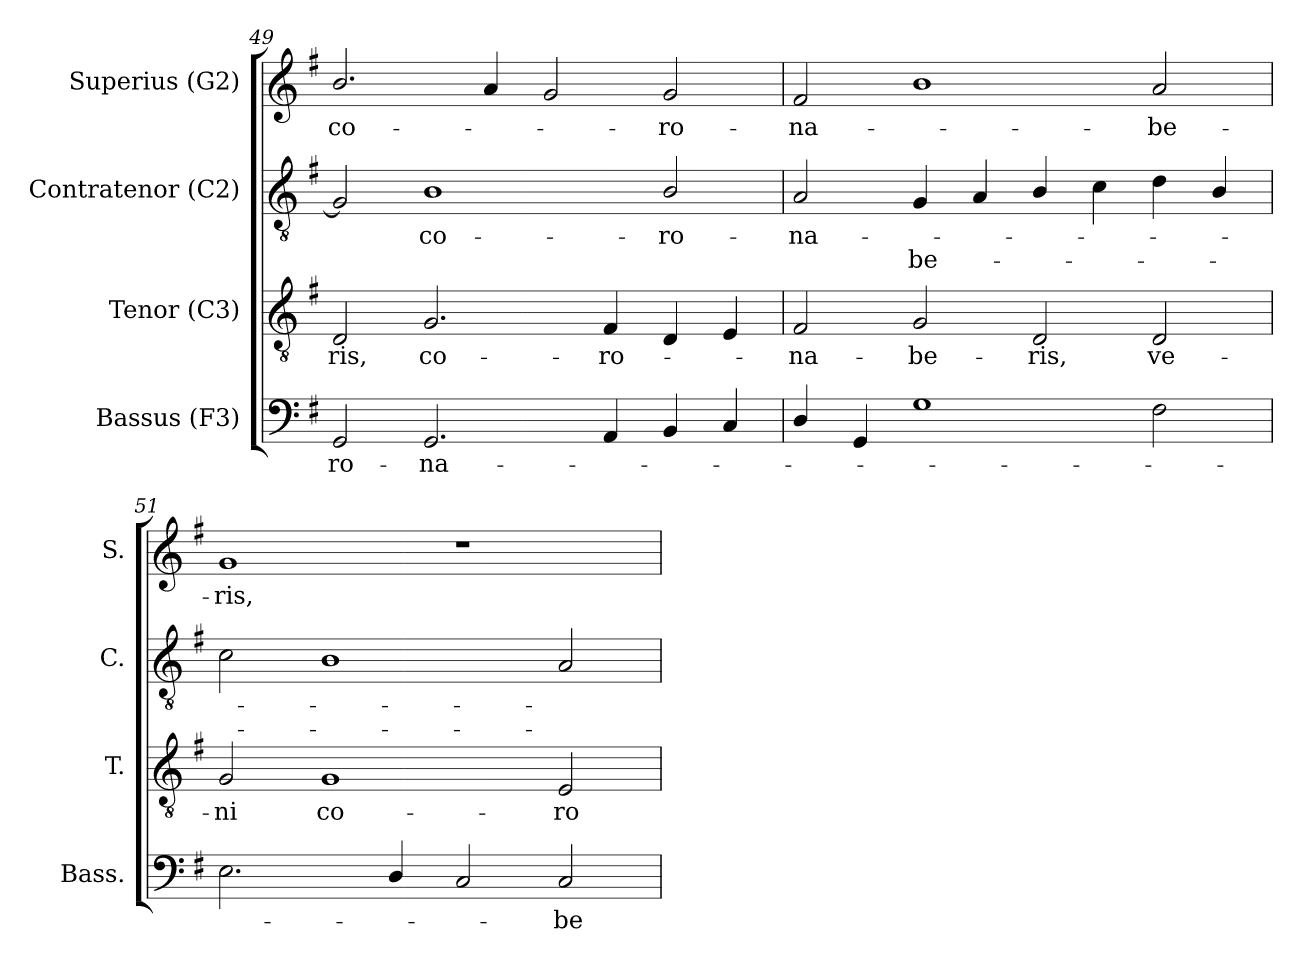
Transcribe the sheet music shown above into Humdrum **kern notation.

**kern	**text	**kern	**text	**kern	**text	**text	**kern	**text
*part4	*part4	*part3	*part3	*part2	*part2	*part2	*part1	*part1
*staff4	*staff4	*staff3	*staff3	*staff2	*staff2	*staff2	*staff1	*staff1
*I"Bassus (F3)	*	*I"Tenor (C3)	*	*I"Contratenor (C2)	*	*	*I"Superius (G2)	*
*I'Bass.	*	*I'T.	*	*I'C.	*	*	*I'S.	*
!!LO:PB:g=z
*clefF4	*	*clefGv2	*	*clefGv2	*	*	*clefG2	*
*k[f#]	*	*k[f#]	*	*k[f#]	*	*	*k[f#]	*
*G:	*	*G:	*	*G:	*	*	*G:	*
=49	=49	=49	=49	=49	=49	=49	=49	=49
!	!LO:LY:b:cj	!	!LO:LY:b:cj	!	!	!	!	!LO:LY:b:cj
2GG/	-ro-	2D/	-ris,	2G/]	.	.	2.b/	co-
!	!LO:LY:b:cj	!	!LO:LY:b:cj	!	!LO:LY:b:cj	!	!	!
2.GG/	-na-	2.G/	co-	1B	-co-	.	.	.
.	.	.	.	.	.	.	4a/	.
.	.	.	.	.	.	.	2g/	.
!	!	!	!LO:LY:b:cj	!	!	!	!	!
4AA/	.	4F#/	-ro-	.	.	.	.	.
!	!	!	!	!	!LO:LY:b:cj	!	!	!LO:LY:b:cj
4BB/	.	4D/	.	2B/	-ro-	.	2g/	-ro-
4C/	.	4E/	.	.	.	.	.	.
=50	=50	=50	=50	=50	=50	=50	=50	=50
!	!	!	!LO:LY:b:cj	!	!LO:LY:b:cj	!	!	!LO:LY:b:cj
4D/	.	2F#/	-na-	2A/	-na-	.	2f#/	-na-
4GG/	.	.	.	.	.	.	.	.
!	!	!	!LO:LY:b:cj	!	!	!LO:LY:b:cj	!	!
1G	.	2G/	-be-	4G/	.	-be-	1b	.
.	.	.	.	4A/	.	.	.	.
!	!	!	!LO:LY:b:cj	!	!	!	!	!
.	.	2D/	-ris,	4B/	.	.	.	.
.	.	.	.	4c\	.	.	.	.
!	!	!	!LO:LY:b:cj	!	!	!	!	!LO:LY:b:cj
2F#\	.	2D/	ve-	4d\	.	.	2a/	-be-
.	.	.	.	4B/	.	.	.	.
=51	=51	=51	=51	=51	=51	=51	=51	=51
!	!	!	!LO:LY:b:cj	!	!	!	!	!LO:LY:b:cj
2.E\	.	2G/	-ni	2c\	.	.	1g	-ris,
!	!	!	!LO:LY:b:cj	!	!	!	!	!
.	.	1G	co-	1B	.	.	.	.
4D/	.	.	.	.	.	.	.	.
2C/	.	.	.	.	.	.	1r	.
!	!LO:LY:b:cj	!	!LO:LY:b:cj	!	!	!	!	!
2C/	-be-	2E/	-ro-	2A/	.	.	.	.
=	=	=	=	=	=	=	=	=
*-	*-	*-	*-	*-	*-	*-	*-	*-
